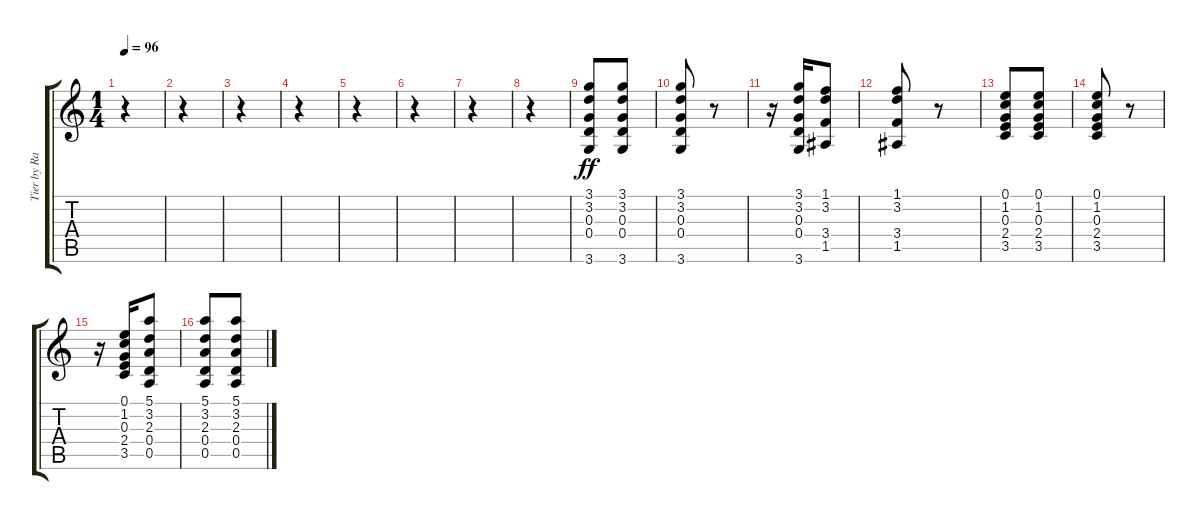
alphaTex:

\track ("Tier by Ramms+ein" "Tier by Ra") {instrument acousticguitarsteel}
\staff {score tabs}
\tuning (E4 B3 G3 D3 A2 E2) {hide}
\ts (1 4)
\tempo 96
\clef g2
\ks c
r.4{dy p} |
r.4 |
r.4 |
r.4 |
r.4 |
r.4 |
r.4 |
r.4 |
(3.1 3.2 0.3 0.4 3.6).8{dy ff volume 16} (3.1 3.2 0.3 0.4 3.6).8 |
(3.1 3.2 0.3 0.4 3.6).8 r.8 |
r.16 (3.1 3.2 0.3 0.4 3.6).16 (1.1 3.2 3.4 1.5).8 |
(1.1 3.2 3.4 1.5).8 r.8 |
(0.1 1.2 0.3 2.4 3.5).8 (0.1 1.2 0.3 2.4 3.5).8 |
(0.1 1.2 0.3 2.4 3.5).8 r.8 |
r.16 (0.1 1.2 0.3 2.4 3.5).16 (5.1 3.2 2.3 0.4 0.5).8 |
(5.1 3.2 2.3 0.4 0.5).8 (5.1 3.2 2.3 0.4 0.5).8
